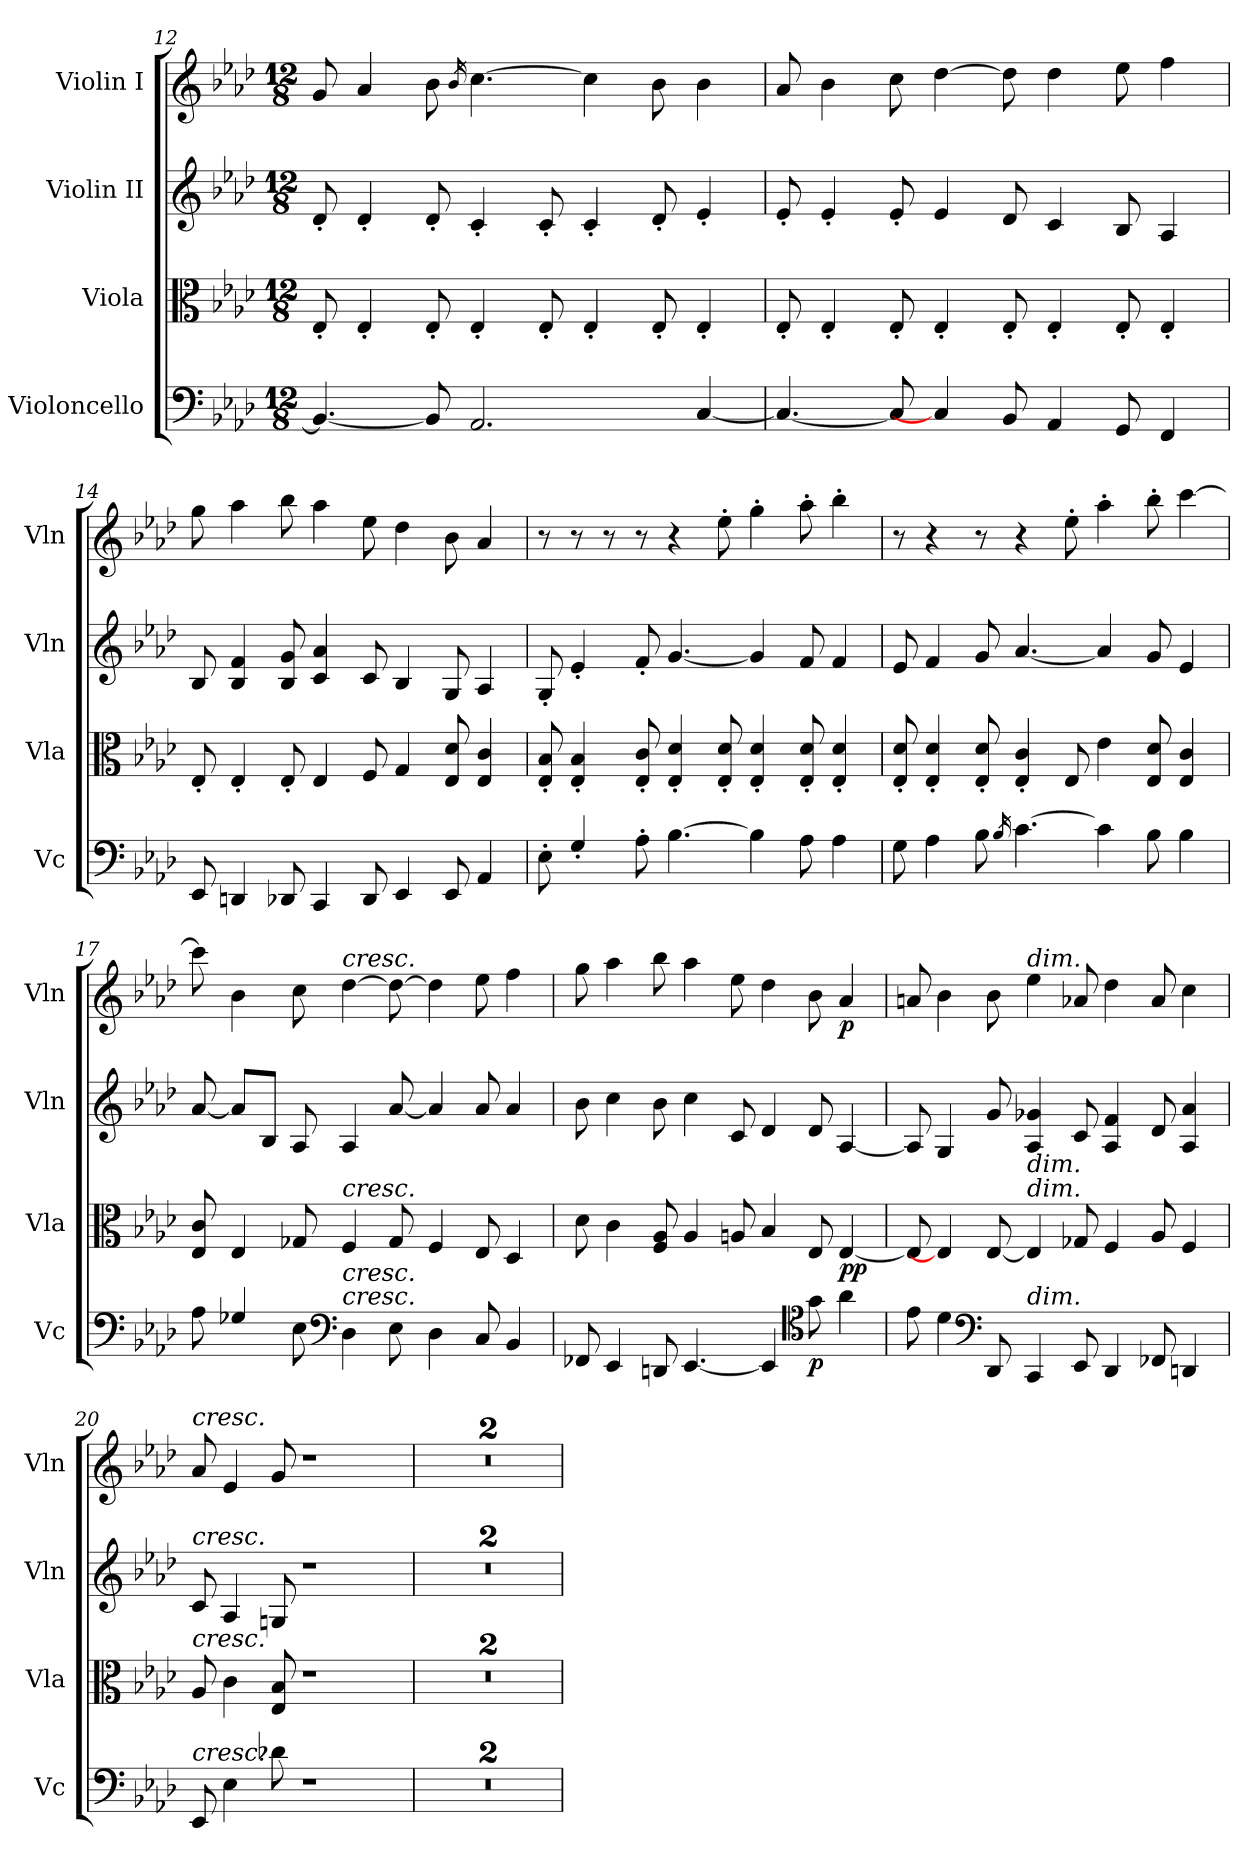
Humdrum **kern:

**kern	**dynam	**kern	**dynam	**kern	**kern	**dynam
*part4	*part4	*part3	*part3	*part2	*part1	*part1
*staff4	*staff4	*staff3	*staff3	*staff2	*staff1	*staff1
*I"Violoncello	*	*I"Viola	*	*I"Violin II	*I"Violin I	*
*I'Vc	*	*I'Vla	*	*I'Vln	*I'Vln	*
*clefF4	*	*clefC3	*	*clefG2	*clefG2	*
*k[b-e-a-d-]	*	*k[b-e-a-d-]	*	*k[b-e-a-d-]	*k[b-e-a-d-]	*
*M12/8	*	*M12/8	*	*M12/8	*M12/8	*
=12	=12	=12	=12	=12	=12	=12
4.BB-/_	.	8E-'/	.	8d-'/	8g/	.
.	.	4E-'/	.	4d-'/	4a-/	.
8BB-/]	.	8E-'/	.	8d-'/	8b-\	.
.	.	.	.	.	16qb-/	.
2.AA-/	.	4E-'/	.	4c'/	[4.cc\	.
.	.	8E-'/	.	8c'/	.	.
.	.	4E-'/	.	4c'/	4cc\]	.
.	.	8E-'/	.	8d-'/	8b-\	.
[4C/	.	4E-'/	.	4e-'/	4b-\	.
!!LO:PB:g=z
=13	=13	=13	=13	=13	=13	=13
4.C/_	.	8E-'/	.	8e-'/	8a-/	.
.	.	4E-'/	.	4e-'/	4b-\	.
8C/]	.	8E-'/	.	8e-'/	8cc\	.
4C/]	.	4E-'/	.	4e-/	[4dd-\	.
8BB-/	.	8E-'/	.	8d-/	8dd-\]	.
4AA-/	.	4E-'/	.	4c/	4dd-\	.
8GG/	.	8E-'/	.	8B-/	8ee-\	.
4FF/	.	4E-'/	.	4A-/	4ff\	.
!!LO:LB:g=z
=14	=14	=14	=14	=14	=14	=14
8EE-/	.	8E-'/	.	8B-/	8gg\	.
4DDn/	.	4E-'/	.	4B-/ 4f/	4aa-\	.
8DD-X/	.	8E-'/	.	8B-/ 8g/	8bb-\	.
4CC/	.	4E-/	.	4c/ 4a-/	4aa-\	.
8DD-/	.	8F/	.	8c/	8ee-\	.
4EE-/	.	4G/	.	4B-/	4dd-\	.
8EE-/	.	8E-/ 8d-/	.	8G/	8b-\	.
4AA-/	.	4E-/ 4c/	.	4A-/	4a-/	.
=15	=15	=15	=15	=15	=15	=15
8E-'\	.	8E-/' 8B-/'	.	8G'/	8r	.
4G'/	.	4E-/' 4B-/'	.	4e-'/	8r	.
.	.	.	.	.	8r	.
8A-'\	.	8E-/' 8c/'	.	8f'/	8r	.
[4.B-\	.	4E-/' 4d-/'	.	[4.g/	4r	.
.	.	8E-/' 8d-/'	.	.	8ee-'\	.
4B-\]	.	4E-/' 4d-/'	.	4g/]	4gg'\	.
8A-\	.	8E-/' 8d-/'	.	8f/	8aa-'\	.
4A-\	.	4E-/' 4d-/'	.	4f/	4bb-'\	.
!!LO:LB:g=z
=16	=16	=16	=16	=16	=16	=16
8G\	.	8E-/' 8d-/'	.	8e-/	8r	.
4A-\	.	4E-/' 4d-/'	.	4f/	4r	.
8B-\	.	8E-/' 8d-/'	.	8g/	8r	.
16qB-/	.	.	.	.	.	.
[4.c\	.	4E-/' 4c/'	.	[4.a-/	4r	.
.	.	8E-/	.	.	8ee-'\	.
4c\]	.	4e-\	.	4a-/]	4aa-'\	.
8B-\	.	8E-/ 8d-/	.	8g/	8bb-'\	.
4B-\	.	4E-/ 4c/	.	4e-/	[4ccc\	.
=17	=17	=17	=17	=17	=17	=17
8A-\	.	8E-/ 8c/	.	[8a-/	8ccc\]	.
4G-X/	.	4E-/	.	8a-/L]	4b-\	.
.	.	.	.	8B-/J	.	.
8E-\	.	8G-X/	.	8A-/	8cc\	.
*clefF4	*	*	*	*	*	*
!	!	!	!	!	!LO:TX:a:i:t=cresc.	!
!	!	!LO:TX:a:i:t=cresc.	!	!	!	!
!LO:TX:a:i:t=cresc.	!	!	!	!	!	!
!LO:TX:a:i:t=cresc.	!	!	!	!	!	!
4D-\	.	4F/	.	4A-/	[4dd-\	.
8E-\	.	8G-/	.	[8a-/	8dd-\_	.
4D-\	.	4F/	.	4a-/]	4dd-\]	.
8C/	.	8E-/	.	8a-/	8ee-\	.
4BB-/	.	4D-/	.	4a-/	4ff\	.
!!LO:PB:g=z
=18	=18	=18	=18	=18	=18	=18
8FF-X/	.	8d-\	.	8b-\	8gg\	.
4EE-/	.	4c\	.	4cc\	4aa-\	.
8DDn/	.	8F/ 8A-/	.	8b-\	8bb-\	.
[4.EE-/	.	4A-/	.	4cc\	4aa-\	.
.	.	8An/	.	8c/	8ee-\	.
4EE-/]	.	4B-/	.	4d-/	4dd-\	.
*clefC4	*	*	*	*	*	*
!	!LO:DY:b	!	!	!	!	!
8g\	p	8E-/	.	8d-/	8b-\	.
!	!	!	!LO:DY:b	!	!	!
!	!	!	!LO:DY:n=1:b	!	!	!LO:DY:b
4a-\	.	[4E-/	p p	[4A-/	4a-/	p
!!LO:LB:g=z
=19	=19	=19	=19	=19	=19	=19
8e-\	.	8E-/]	.	8A-/]	8an/	.
4d-\	.	4E-/]	.	4G/	4b-\	.
*clefF4	*	*	*	*	*	*
8DD-/	.	[8E-/	.	8g/	8b-\	.
!	!	!	!	!	!LO:TX:a:i:t=dim.	!
!	!	!LO:TX:a:i:t=dim.	!	!	!	!
!	!	!LO:TX:a:i:t=dim.	!	!	!	!
!LO:TX:a:i:t=dim.	!	!	!	!	!	!
4CC/	.	4E-/]	.	4A-/ 4g-X/	4ee-\	.
8EE-/	.	8G-X/	.	8c/	8a-X/	.
4DD-/	.	4F/	.	4A-/ 4f/	4dd-\	.
8FF-X/	.	8A-/	.	8d-/	8a-/	.
4DDn/	.	4F/	.	4A-/ 4a-/	4cc\	.
=20	=20	=20	=20	=20	=20	=20
!	!	!	!	!	!LO:TX:a:i:t=cresc.	!
!	!	!	!	!LO:TX:a:i:t=cresc.	!	!
!	!	!LO:TX:a:i:t=cresc.	!	!	!	!
!LO:TX:a:i:t=cresc.	!	!	!	!	!	!
8EE-/	.	8A-/	.	8c/	8a-/	.
4E-\	.	4c\	.	4A-/	4e-/	.
8d-X\	.	8E-/ 8B-/	.	8Gn/	8g/	.
1r	.	1r	.	1r	1r	.
=21	=21	=21	=21	=21	=21	=21
1.r	.	1.r	.	1.r	1.r	.
=22	=22	=22	=22	=22	=22	=22
1.r	.	1.r	.	1.r	1.r	.
=	=	=	=	=	=	=
*-	*-	*-	*-	*-	*-	*-
